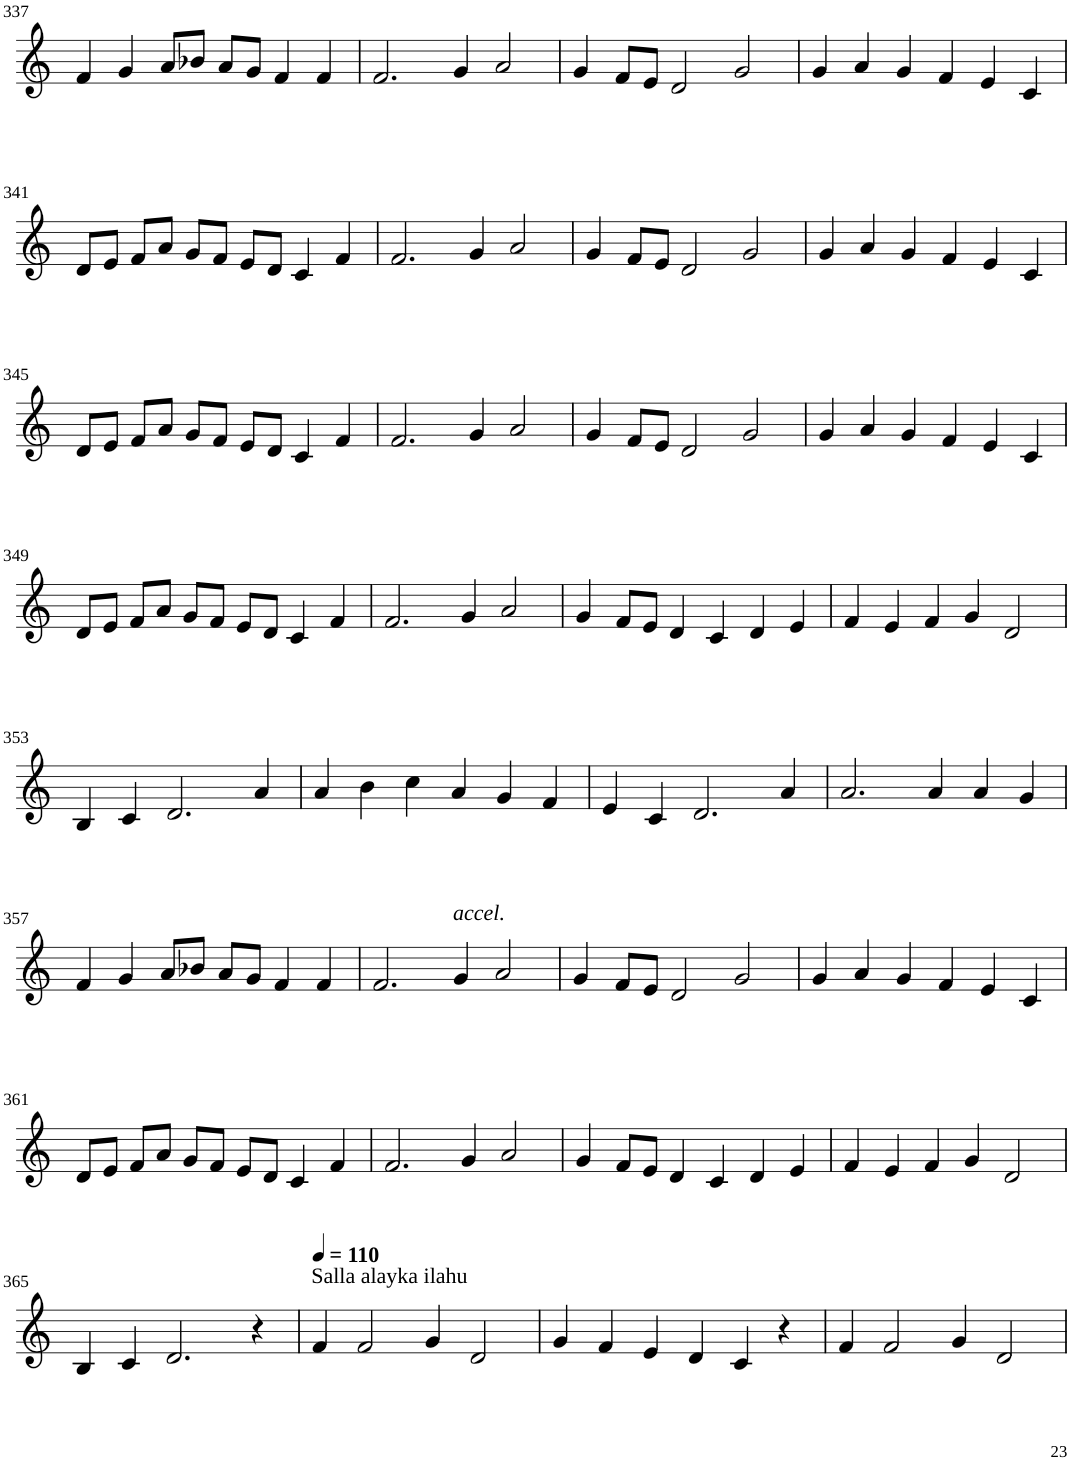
**kern
*part1
*staff1
*I"Violin
!!LO:PB:g=z
*clefG2
*k[]
*M6/4
=337
4f/
4g/
8a/L
8b-X/J
8a/L
8g/J
4f/
4f/
=338
2.f/
4g/
2a/
=339
4g/
8f/L
8e/J
2d/
2g/
=340
4g/
4a/
4g/
4f/
4e/
4c/
!!LO:LB:g=z
=341
8d/L
8e/J
8f/L
8a/J
8g/L
8f/J
8e/L
8d/J
4c/
4f/
=342
2.f/
4g/
2a/
=343
4g/
8f/L
8e/J
2d/
2g/
=344
4g/
4a/
4g/
4f/
4e/
4c/
!!LO:LB:g=z
=345
8d/L
8e/J
8f/L
8a/J
8g/L
8f/J
8e/L
8d/J
4c/
4f/
=346
2.f/
4g/
2a/
=347
4g/
8f/L
8e/J
2d/
2g/
=348
4g/
4a/
4g/
4f/
4e/
4c/
!!LO:LB:g=z
=349
8d/L
8e/J
8f/L
8a/J
8g/L
8f/J
8e/L
8d/J
4c/
4f/
=350
2.f/
4g/
2a/
=351
4g/
8f/L
8e/J
4d/
4c/
4d/
4e/
=352
4f/
4e/
4f/
4g/
2d/
!!LO:LB:g=z
=353
4B/
4c/
2.d/
4a/
=354
4a/
4b\
4cc\
4a/
4g/
4f/
=355
4e/
4c/
2.d/
4a/
=356
2.a/
4a/
4a/
4g/
!!LO:LB:g=z
=357
4f/
4g/
8a/L
8b-X/J
8a/L
8g/J
4f/
4f/
=358
2.f/
!LO:TX:a:i:t=accel.
4g/
2a/
=359
4g/
8f/L
8e/J
2d/
2g/
=360
4g/
4a/
4g/
4f/
4e/
4c/
!!LO:LB:g=z
=361
8d/L
8e/J
8f/L
8a/J
8g/L
8f/J
8e/L
8d/J
4c/
4f/
=362
2.f/
4g/
2a/
=363
4g/
8f/L
8e/J
4d/
4c/
4d/
4e/
=364
4f/
4e/
4f/
4g/
2d/
!!LO:LB:g=z
=365
4B/
4c/
2.d/
4r
=366
*MM110
!LO:TX:a:t=Salla alayka ilahu
4f/
2f/
4g/
2d/
=367
4g/
4f/
4e/
4d/
4c/
4r
=368
4f/
2f/
4g/
2d/
=
*-
